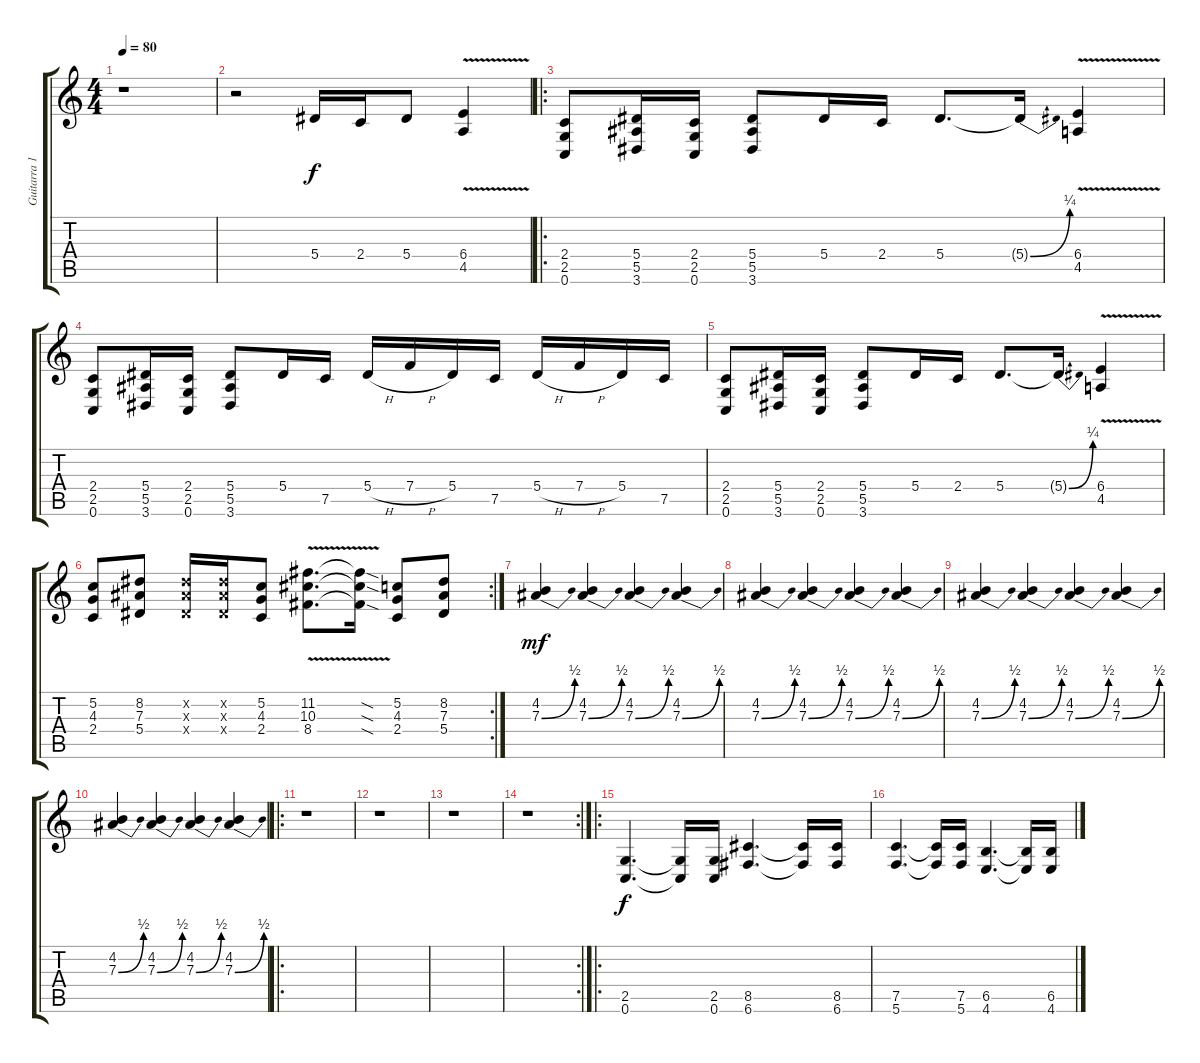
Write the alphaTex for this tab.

\track ("Guitarra 1" "Guitarra 1") {instrument distortionguitar}
\staff {score tabs}
\tuning (C4 G3 Eb3 Bb2 F2 C2) {hide}
\ts (4 4)
\tempo 80
\clef g2
\ks c
r.1{dy f instrument distortionguitar} |
r.2 5.4.16 2.4.16 5.4.8 (6.4{v} 4.5{v}).4 |
\ro
(2.4 2.5 0.6).8 (5.4 5.5 3.6).16 (2.4 2.5 0.6).16 (5.4 5.5 3.6).8 5.4.16 2.4.16 5.4.8{d} 5.4{be (bend 0 0 60 1) t}.16 (6.4{v} 4.5{v}).4 |
(2.4 2.5 0.6).8 (5.4 5.5 3.6).16 (2.4 2.5 0.6).16 (5.4 5.5 3.6).8 5.4.16 7.5.16 5.4{h}.16 7.4{h}.16 5.4.16 7.5.16 5.4{h}.16 7.4{h}.16 5.4.16 7.5.16 |
(2.4 2.5 0.6).8 (5.4 5.5 3.6).16 (2.4 2.5 0.6).16 (5.4 5.5 3.6).8 5.4.16 2.4.16 5.4.8{d} 5.4{be (bend 0 0 60 1) t}.16 (6.4{v} 4.5{v}).4 |
\rc 2
(5.2 4.3 2.4).8 (8.2 7.3 5.4).8 (8.2{x} 7.3{x} 5.4{x}).16 (8.2{x} 7.3{x} 5.4{x}).16 (5.2 4.3 2.4).8 (11.2{v} 10.3{v} 8.4{v}).8{d} (11.2{sod t} 10.3{sod t} 8.4{sod t}).16 (5.2 4.3 2.4).8 (8.2 7.3 5.4).8 |
(4.2 7.3{be (bend 0 0 60 2)}).4{dy mf} (4.2 7.3{be (bend 0 0 60 2)}).4 (4.2 7.3{be (bend 0 0 60 2)}).4 (4.2 7.3{be (bend 0 0 60 2)}).4 |
(4.2 7.3{be (bend 0 0 60 2)}).4 (4.2 7.3{be (bend 0 0 60 2)}).4 (4.2 7.3{be (bend 0 0 60 2)}).4 (4.2 7.3{be (bend 0 0 60 2)}).4 |
(4.2 7.3{be (bend 0 0 60 2)}).4 (4.2 7.3{be (bend 0 0 60 2)}).4 (4.2 7.3{be (bend 0 0 60 2)}).4 (4.2 7.3{be (bend 0 0 60 2)}).4 |
(4.2 7.3{be (bend 0 0 60 2)}).4 (4.2 7.3{be (bend 0 0 60 2)}).4 (4.2 7.3{be (bend 0 0 60 2)}).4 (4.2 7.3{be (bend 0 0 60 2)}).4 |
\ro
r.1 |
r.1 |
r.1 |
\rc 2
r.1 |
\ro
(2.5 0.6).4{d dy f} (2.5{t} 0.6{t}).16 (2.5 0.6).16 (8.5 6.6).4{d} (8.5{t} 6.6{t}).16 (8.5 6.6).16 |
(7.5 5.6).4{d} (7.5{t} 5.6{t}).16 (7.5 5.6).16 (6.5 4.6).4{d} (6.5{t} 4.6{t}).16 (6.5 4.6).16
